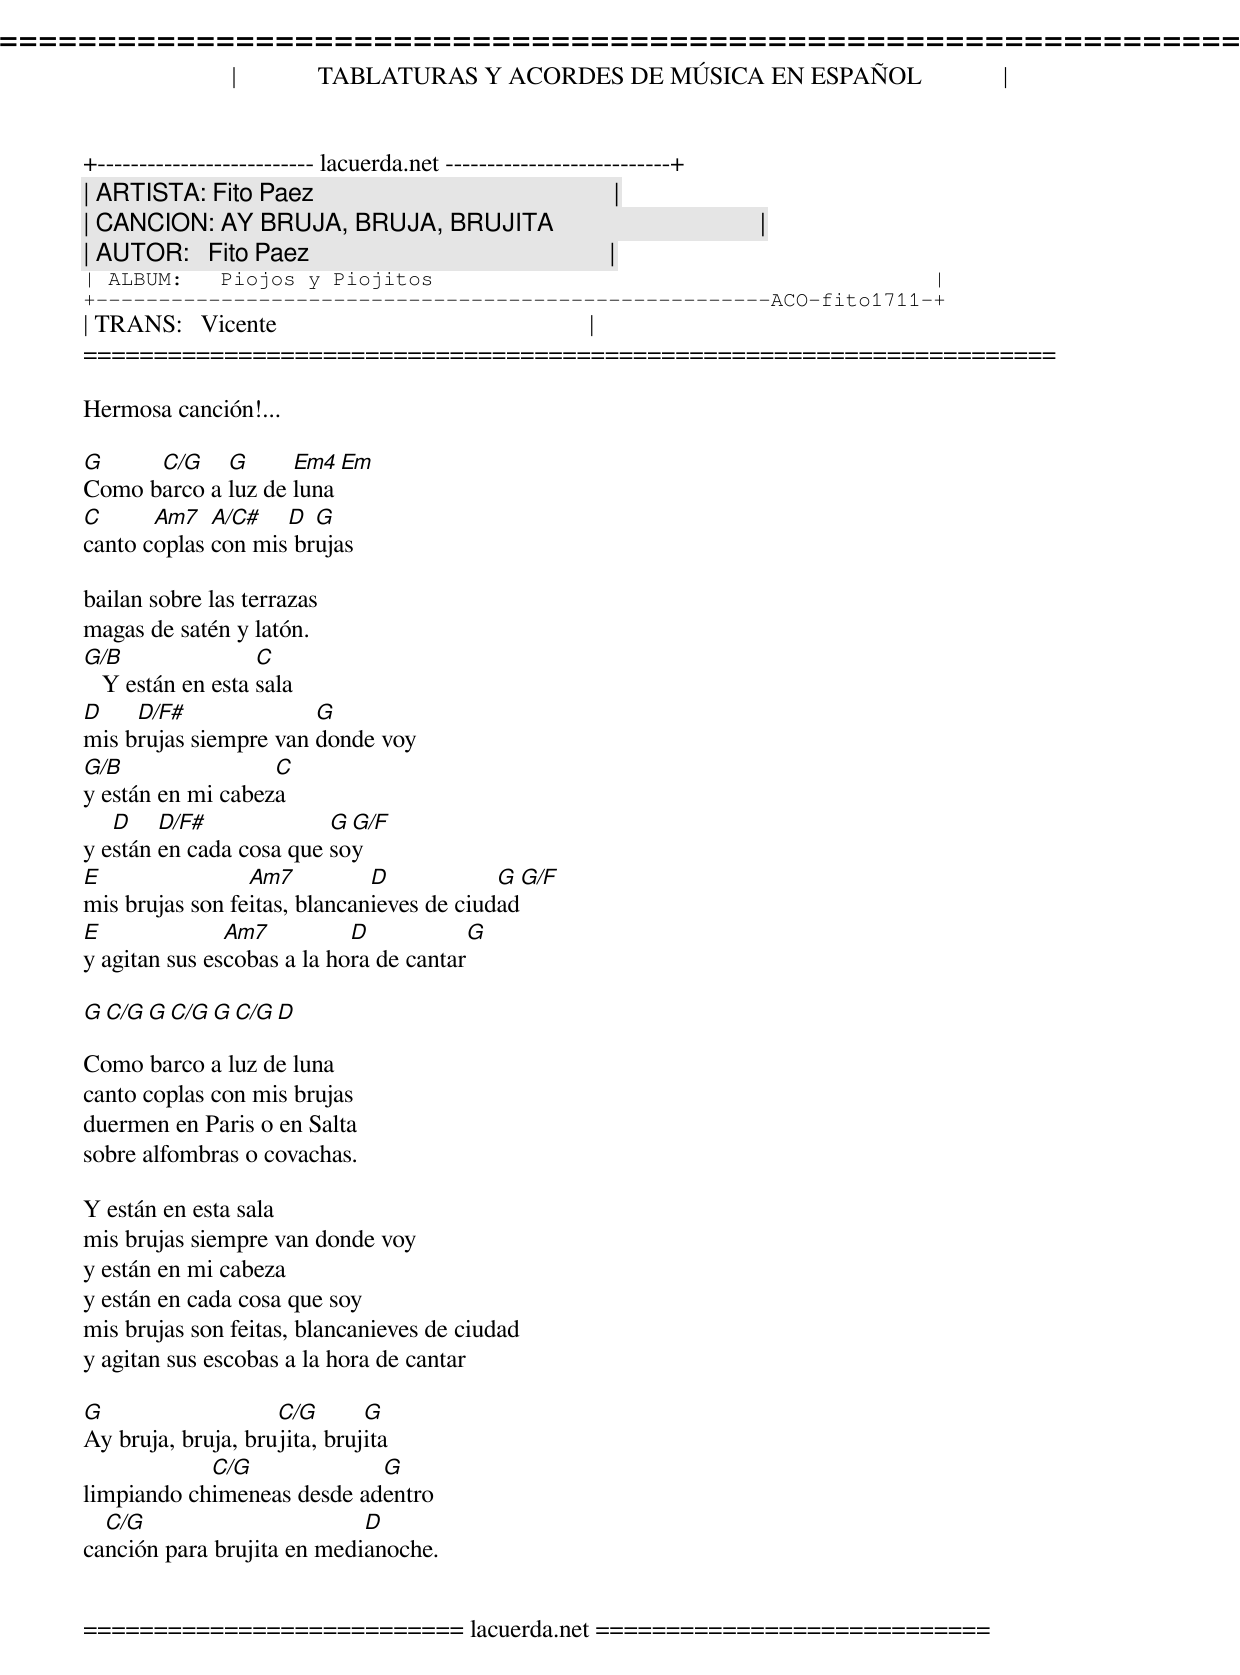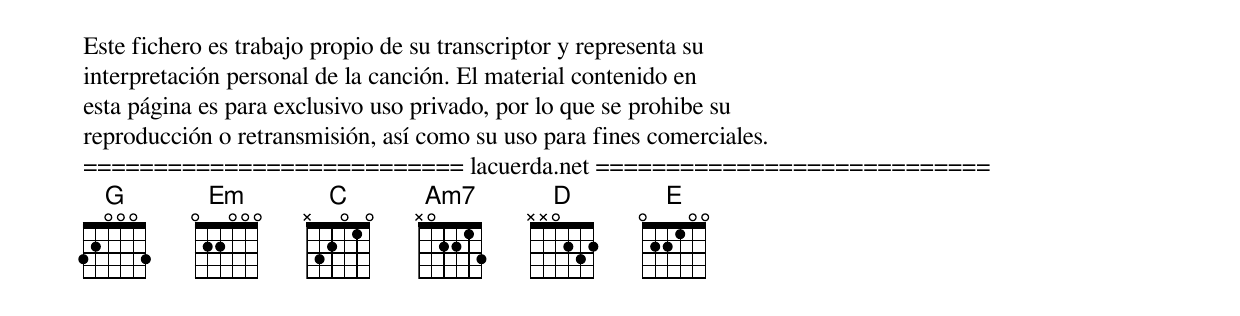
=====================================================================
|             TABLATURAS Y ACORDES DE MÚSICA EN ESPAÑOL             |
+-------------------------- lacuerda.net ---------------------------+
| ARTISTA: Fito Paez                                                |
| CANCION: AY BRUJA, BRUJA, BRUJITA                                 |
| AUTOR:   Fito Paez                                                |
| ALBUM:   Piojos y Piojitos                                        |
+------------------------------------------------------ACO-fito1711-+
| TRANS:   Vicente                                                  |
=====================================================================

Hermosa canción!...

G     C/G    G      Em4 Em
Como barco a luz de luna
C      Am7   A/C#   D  G
canto coplas con mis brujas

bailan sobre las terrazas
magas de satén y latón.
G/B                C
   Y están en esta sala
D    D/F#              G
mis brujas siempre van donde voy
G/B                C
y están en mi cabeza
   D    D/F#             G G/F
y están en cada cosa que soy
E                Am7          D            G G/F
mis brujas son feitas, blancanieves de ciudad
E              Am7          D           G
y agitan sus escobas a la hora de cantar

G  C/G G C/G G C/G D

Como barco a luz de luna
canto coplas con mis brujas
duermen en Paris o en Salta
sobre alfombras o covachas.

Y están en esta sala
mis brujas siempre van donde voy
y están en mi cabeza
y están en cada cosa que soy
mis brujas son feitas, blancanieves de ciudad
y agitan sus escobas a la hora de cantar

G                   C/G       G
Ay bruja, bruja, brujita, brujita
            C/G             G
limpiando chimeneas desde adentro
  C/G                       D
canción para brujita en medianoche.


=========================== lacuerda.net ============================
Este fichero es trabajo propio de su transcriptor y representa su
interpretación personal de la canción. El material contenido en
esta página es para exclusivo uso privado, por lo que se prohibe su
reproducción o retransmisión, así como su uso para fines comerciales.
=========================== lacuerda.net ============================
